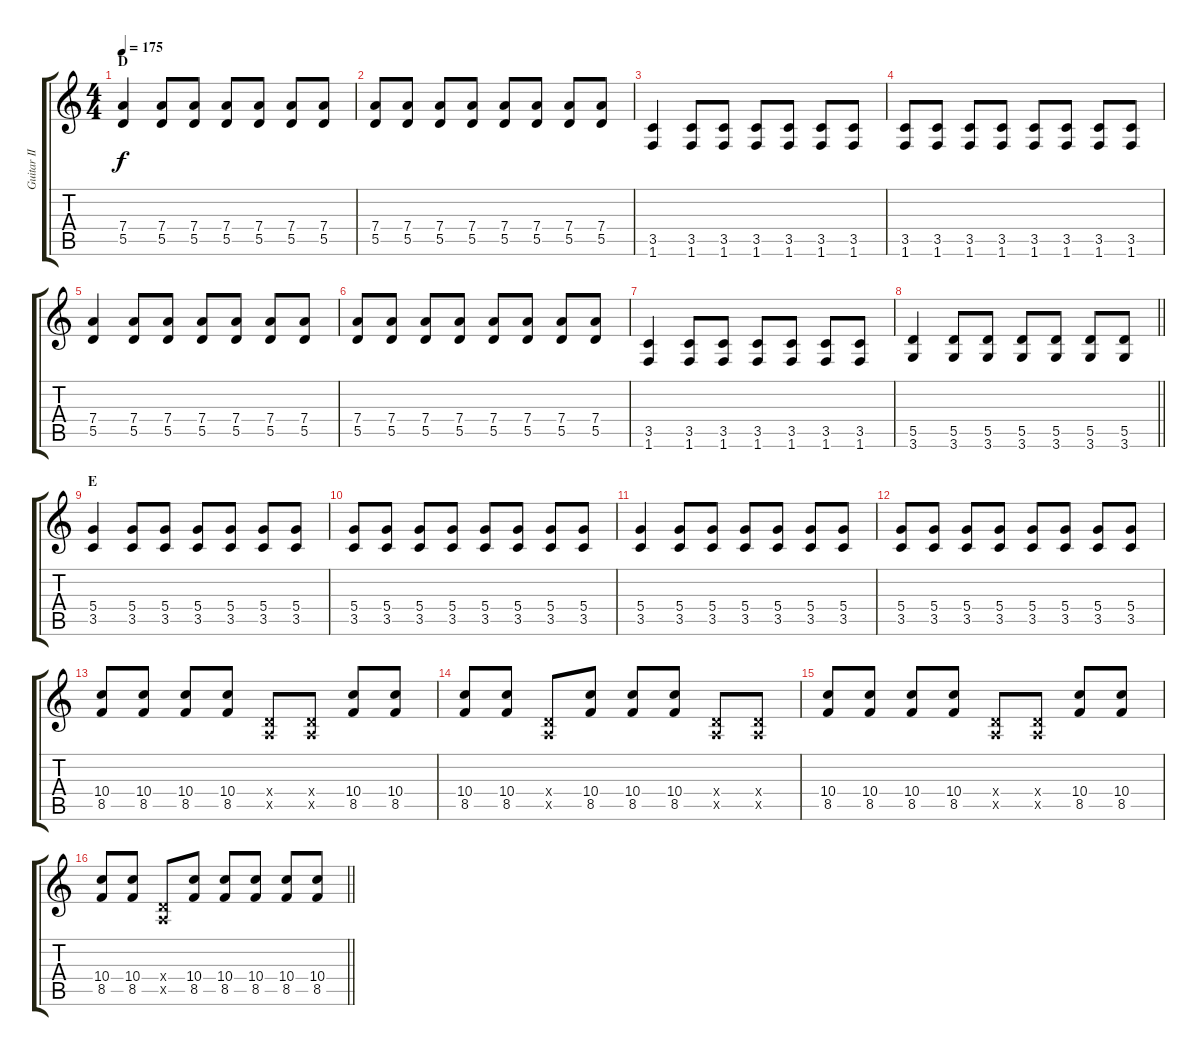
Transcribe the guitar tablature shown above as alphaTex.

\track ("Guitar II - Gotoh" "Guitar II ") {instrument distortionguitar}
\staff {score tabs}
\tuning (E4 B3 G3 D3 A2 E2) {hide}
\ts (4 4)
\section ("" "D")
\tempo 175
\clef g2
\ks c
(7.4 5.5).4{dy f} (7.4 5.5).8 (7.4 5.5).8 (7.4 5.5).8 (7.4 5.5).8 (7.4 5.5).8 (7.4 5.5).8 |
(7.4 5.5).8 (7.4 5.5).8 (7.4 5.5).8 (7.4 5.5).8 (7.4 5.5).8 (7.4 5.5).8 (7.4 5.5).8 (7.4 5.5).8 |
(3.5 1.6).4 (3.5 1.6).8 (3.5 1.6).8 (3.5 1.6).8 (3.5 1.6).8 (3.5 1.6).8 (3.5 1.6).8 |
(3.5 1.6).8 (3.5 1.6).8 (3.5 1.6).8 (3.5 1.6).8 (3.5 1.6).8 (3.5 1.6).8 (3.5 1.6).8 (3.5 1.6).8 |
(7.4 5.5).4 (7.4 5.5).8 (7.4 5.5).8 (7.4 5.5).8 (7.4 5.5).8 (7.4 5.5).8 (7.4 5.5).8 |
(7.4 5.5).8 (7.4 5.5).8 (7.4 5.5).8 (7.4 5.5).8 (7.4 5.5).8 (7.4 5.5).8 (7.4 5.5).8 (7.4 5.5).8 |
(3.5 1.6).4 (3.5 1.6).8 (3.5 1.6).8 (3.5 1.6).8 (3.5 1.6).8 (3.5 1.6).8 (3.5 1.6).8 |
\barLineRight lightlight
(5.5 3.6).4 (5.5 3.6).8 (5.5 3.6).8 (5.5 3.6).8 (5.5 3.6).8 (5.5 3.6).8 (5.5 3.6).8 |
\section ("" "E")
(5.4 3.5).4 (5.4 3.5).8 (5.4 3.5).8 (5.4 3.5).8 (5.4 3.5).8 (5.4 3.5).8 (5.4 3.5).8 |
(5.4 3.5).8 (5.4 3.5).8 (5.4 3.5).8 (5.4 3.5).8 (5.4 3.5).8 (5.4 3.5).8 (5.4 3.5).8 (5.4 3.5).8 |
(5.4 3.5).4 (5.4 3.5).8 (5.4 3.5).8 (5.4 3.5).8 (5.4 3.5).8 (5.4 3.5).8 (5.4 3.5).8 |
(5.4 3.5).8 (5.4 3.5).8 (5.4 3.5).8 (5.4 3.5).8 (5.4 3.5).8 (5.4 3.5).8 (5.4 3.5).8 (5.4 3.5).8 |
(10.4 8.5).8 (10.4 8.5).8 (10.4 8.5).8 (10.4 8.5).8 (0.4{x} 0.5{x}).8 (0.4{x} 0.5{x}).8 (10.4 8.5).8 (10.4 8.5).8 |
(10.4 8.5).8 (10.4 8.5).8 (0.4{x} 0.5{x}).8 (10.4 8.5).8 (10.4 8.5).8 (10.4 8.5).8 (0.4{x} 0.5{x}).8 (0.4{x} 0.5{x}).8 |
(10.4 8.5).8 (10.4 8.5).8 (10.4 8.5).8 (10.4 8.5).8 (0.4{x} 0.5{x}).8 (0.4{x} 0.5{x}).8 (10.4 8.5).8 (10.4 8.5).8 |
\barLineRight lightlight
(10.4 8.5).8 (10.4 8.5).8 (0.4{x} 0.5{x}).8 (10.4 8.5).8 (10.4 8.5).8 (10.4 8.5).8 (10.4 8.5).8 (10.4 8.5).8
